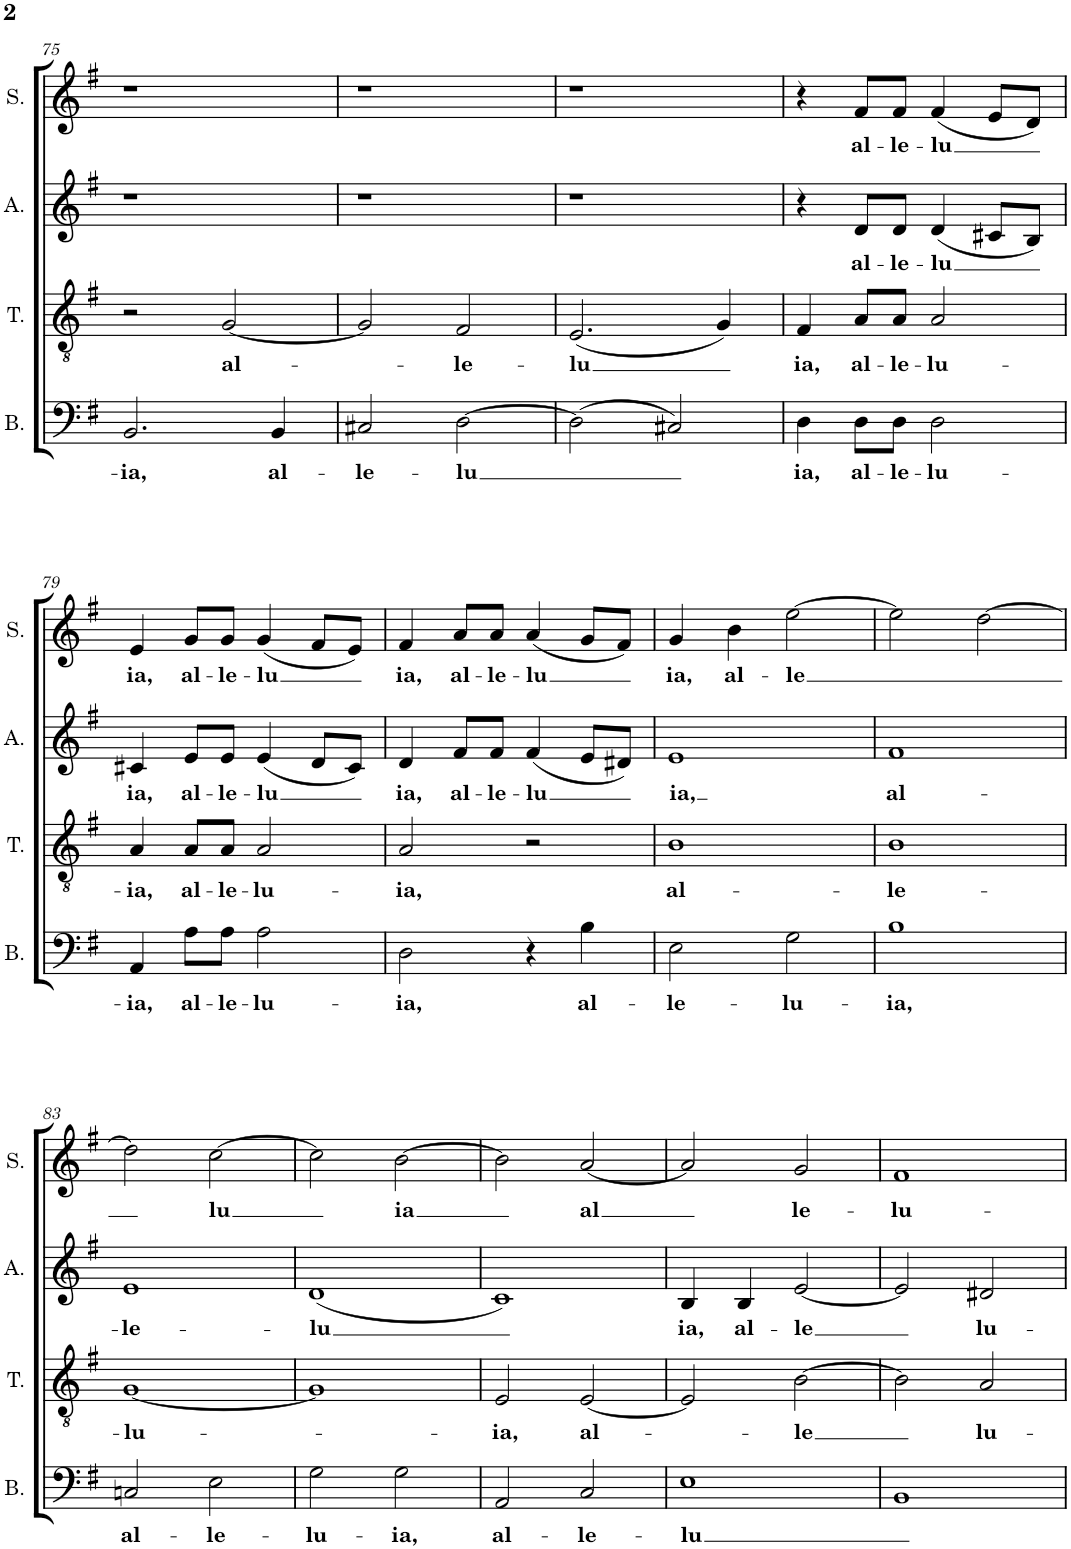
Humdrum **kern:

**kern	**text	**kern	**text	**kern	**text	**kern	**text
*part4	*part4	*part3	*part3	*part2	*part2	*part1	*part1
*staff4	*staff4	*staff3	*staff3	*staff2	*staff2	*staff1	*staff1
*I"Basse	*	*I"Ténor	*	*I"Alto	*	*I"Soprano	*
*I'B.	*	*I'T.	*	*I'A.	*	*I'S.	*
!!LO:PB:g=z
*clefF4	*	*clefGv2	*	*clefG2	*	*clefG2	*
*k[f#]	*	*k[f#]	*	*k[f#]	*	*k[f#]	*
*M2/2	*	*M2/2	*	*M2/2	*	*M2/2	*
=75	=75	=75	=75	=75	=75	=75	=75
!	!LO:LY:b	!	!	!	!	!	!
2.BB/	-ia,	2r	.	1r	.	1r	.
!	!	!	!LO:LY:b	!	!	!	!
.	.	[2G/	al-	.	.	.	.
!	!LO:LY:b	!	!	!	!	!	!
4BB/	al-	.	.	.	.	.	.
=76	=76	=76	=76	=76	=76	=76	=76
!	!LO:LY:b	!	!	!	!	!	!
2C#X/	-le-	2G/]	.	1r	.	1r	.
!	!LO:LY:b	!	!LO:LY:b	!	!	!	!
[2D\	-lu	2F#/	-le-	.	.	.	.
=77	=77	=77	=77	=77	=77	=77	=77
!	!	!	!LO:LY:b	!	!	!	!
(>2D\]	.	(<2.E/	-lu	1r	.	1r	.
2C#X/)	.	.	.	.	.	.	.
.	.	4G/)	.	.	.	.	.
=78	=78	=78	=78	=78	=78	=78	=78
!	!LO:LY:b	!	!LO:LY:b	!	!	!	!
4D\	ia,	4F#/	ia,	4r	.	4r	.
!	!LO:LY:b	!	!LO:LY:b	!	!LO:LY:b	!	!LO:LY:b
8D\L	al-	8A/L	al-	8d/L	al-	8f#/L	al-
!	!LO:LY:b	!	!LO:LY:b	!	!LO:LY:b	!	!LO:LY:b
8D\J	-le-	8A/J	-le-	8d/J	-le-	8f#/J	-le-
!	!LO:LY:b	!	!LO:LY:b	!	!LO:LY:b	!	!LO:LY:b
2D\	-lu-	2A/	-lu-	(<4d/	-lu	(<4f#/	-lu
.	.	.	.	8c#X/L	.	8e/L	.
.	.	.	.	8B/J)	.	8d/J)	.
!!LO:LB:g=z
=79	=79	=79	=79	=79	=79	=79	=79
!	!LO:LY:b	!	!LO:LY:b	!	!LO:LY:b	!	!LO:LY:b
4AA/	-ia,	4A/	-ia,	4c#X/	ia,	4e/	ia,
!	!LO:LY:b	!	!LO:LY:b	!	!LO:LY:b	!	!LO:LY:b
8A\L	al-	8A/L	al-	8e/L	al-	8g/L	al-
!	!LO:LY:b	!	!LO:LY:b	!	!LO:LY:b	!	!LO:LY:b
8A\J	-le-	8A/J	-le-	8e/J	-le-	8g/J	-le-
!	!LO:LY:b	!	!LO:LY:b	!	!LO:LY:b	!	!LO:LY:b
2A\	-lu-	2A/	-lu-	(<4e/	-lu	(<4g/	-lu
.	.	.	.	8d/L	.	8f#/L	.
.	.	.	.	8c#/J)	.	8e/J)	.
=80	=80	=80	=80	=80	=80	=80	=80
!	!LO:LY:b	!	!LO:LY:b	!	!LO:LY:b	!	!LO:LY:b
2D\	-ia,	2A/	-ia,	4d/	ia,	4f#/	ia,
!	!	!	!	!	!LO:LY:b	!	!LO:LY:b
.	.	.	.	8f#/L	al-	8a/L	al-
!	!	!	!	!	!LO:LY:b	!	!LO:LY:b
.	.	.	.	8f#/J	-le-	8a/J	-le-
!	!	!	!	!	!LO:LY:b	!	!LO:LY:b
4r	.	2r	.	(<4f#/	-lu	(<4a/	-lu
!	!LO:LY:b	!	!	!	!	!	!
4B\	al-	.	.	8e/L	.	8g/L	.
.	.	.	.	8d#X/J)	.	8f#/J)	.
=81	=81	=81	=81	=81	=81	=81	=81
!	!LO:LY:b	!	!LO:LY:b	!	!LO:LY:b	!	!LO:LY:b
2E\	-le-	1B	al-	1e	ia,	4g/	ia,
!	!	!	!	!	!	!	!LO:LY:b
.	.	.	.	.	.	4b\	al-
!	!LO:LY:b	!	!	!	!	!	!LO:LY:b
2G\	-lu-	.	.	.	.	[2ee\	-le
=82	=82	=82	=82	=82	=82	=82	=82
!	!LO:LY:b	!	!LO:LY:b	!	!LO:LY:b	!	!
1B	-ia,	1B	-le-	1f#	al-	2ee\]	.
.	.	.	.	.	.	[2dd\	.
!!LO:LB:g=z
=83	=83	=83	=83	=83	=83	=83	=83
!	!LO:LY:b	!	!LO:LY:b	!	!LO:LY:b	!	!
2Cn/	al-	[1G	-lu-	1e	-le-	2dd\]	.
!	!LO:LY:b	!	!	!	!	!	!LO:LY:b
2E\	-le-	.	.	.	.	[2cc\	lu
=84	=84	=84	=84	=84	=84	=84	=84
!	!LO:LY:b	!	!	!	!LO:LY:b	!	!
2G\	-lu-	1G]	.	(<1d	-lu	2cc\]	.
!	!LO:LY:b	!	!	!	!	!	!LO:LY:b
2G\	-ia,	.	.	.	.	[2b\	ia
=85	=85	=85	=85	=85	=85	=85	=85
!	!LO:LY:b	!	!LO:LY:b	!	!	!	!
2AA/	al-	2E/	-ia,	1c)	.	2b\]	.
!	!LO:LY:b	!	!LO:LY:b	!	!	!	!LO:LY:b
2C/	-le-	[2E/	al-	.	.	[2a/	al
=86	=86	=86	=86	=86	=86	=86	=86
!	!LO:LY:b	!	!	!	!LO:LY:b	!	!
1E	-lu	2E/]	.	4B/	ia,	2a/]	.
!	!	!	!	!	!LO:LY:b	!	!
.	.	.	.	4B/	al-	.	.
!	!	!	!LO:LY:b	!	!LO:LY:b	!	!LO:LY:b
.	.	[2B\	-le	[2e/	-le	2g/	le-
=87	=87	=87	=87	=87	=87	=87	=87
!	!	!	!	!	!	!	!LO:LY:b
1BB	.	2B\]	.	2e/]	.	1f#	-lu-
!	!	!	!LO:LY:b	!	!LO:LY:b	!	!
.	.	2A/	lu-	2d#X/	lu-	.	.
=	=	=	=	=	=	=	=
*-	*-	*-	*-	*-	*-	*-	*-
